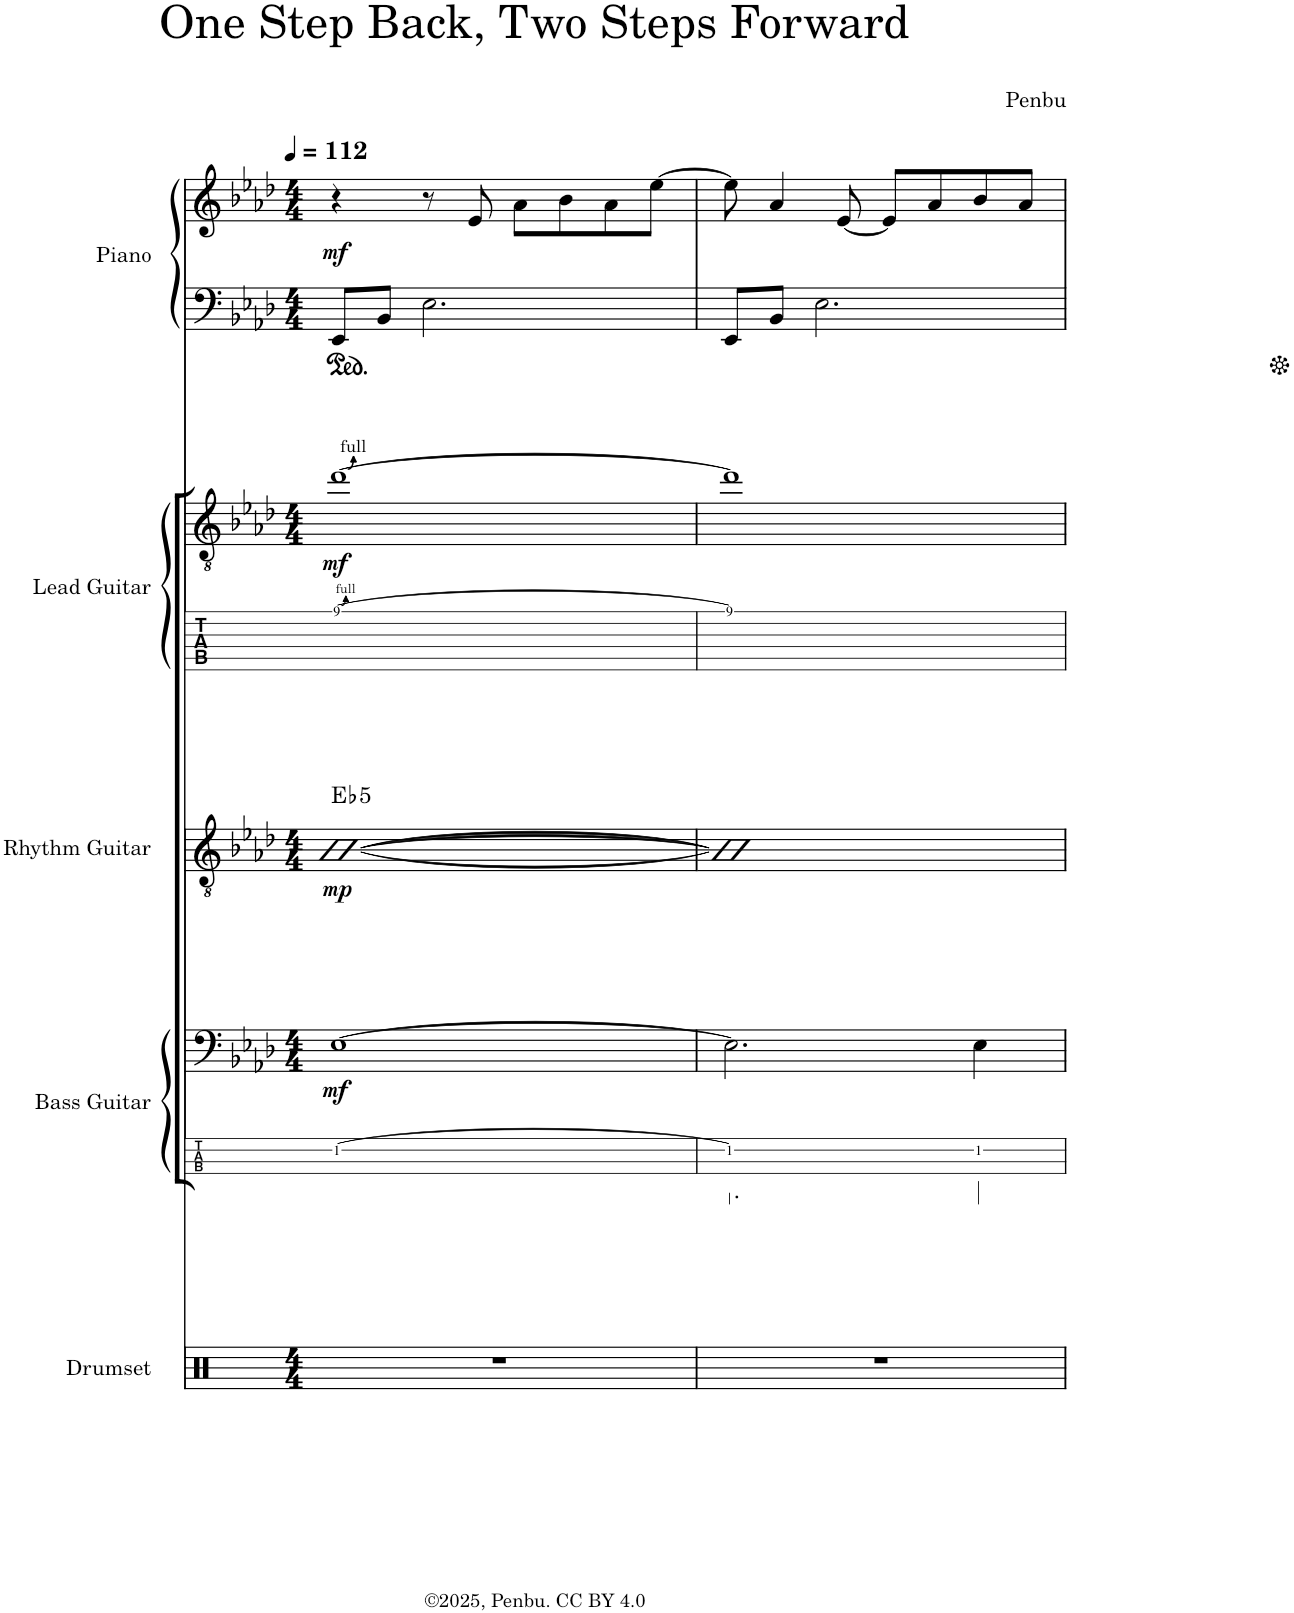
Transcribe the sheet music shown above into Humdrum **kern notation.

**kern	**kern	**kern	**dynam	**kern	**dynam	**harte	**kern	**kern	**dynam	**kern	**kern	**dynam
*part5	*part4	*part4	*part4	*part3	*part3	*part3	*part2	*part2	*part2	*part1	*part1	*part1
*staff8	*staff7	*staff6	*staff6/7	*staff5	*staff5	*	*staff4	*staff3	*staff3/4	*staff2	*staff1	*staff1/2
*I"Drumset	*I"Bass Guitar	*	*	*I"Rhythm Guitar	*	*	*I"Lead Guitar	*	*	*I"Piano	*	*
*I'D. Set	*I'B. Guit.	*	*	*I'Rh. Guit.	*	*	*I'Ld. Guit.	*	*	*I'Pno.	*	*
*	*stria4	*	*	*	*	*	*stria6	*	*	*	*	*
*clefX	*	*clefF4	*	*clefGv2	*	*	*	*clefGv2	*	*clefF4	*clefG2	*
*	*Trd7c12	*Trd7c12	*	*	*	*	*	*	*	*	*	*
*k[]	*k[b-e-a-d-]	*k[b-e-a-d-]	*	*k[b-e-a-d-]	*	*	*k[b-e-a-d-]	*k[b-e-a-d-]	*	*k[b-e-a-d-]	*k[b-e-a-d-]	*
*M4/4	*M4/4	*M4/4	*	*M4/4	*	*	*M4/4	*M4/4	*	*M4/4	*M4/4	*
*MM112	*MM112	*MM112	*	*MM112	*	*	*MM112	*MM112	*	*MM112	*MM112	*
=1	=1	=1	=1	=1	=1	=1	=1	=1	=1	=1	=1	=1
!	!	!	!LO:DY:b	!	!LO:DY:b	!LO:H:kt=5	!	!	!LO:DY:b	!	!	!LO:DY:b
1r	[1E-	[1E-	mf	[1E- [1B- [1e-	mp	Eb:(1,5)	[1dd-	[1dd-	mf	8EE-/L	4r	mf
.	.	.	.	.	.	.	.	.	.	8BB-/J	.	.
.	.	.	.	.	.	.	.	.	.	2.E-\	8r	.
.	.	.	.	.	.	.	.	.	.	.	8e-/	.
.	.	.	.	.	.	.	.	.	.	.	8a-\L	.
.	.	.	.	.	.	.	.	.	.	.	8b-\	.
.	.	.	.	.	.	.	.	.	.	.	8a-\	.
.	.	.	.	.	.	.	.	.	.	.	[8ee-\J	.
=2	=2	=2	=2	=2	=2	=2	=2	=2	=2	=2	=2	=2
1r	2.E-\]	2.E-\]	.	1E-] 1B-] 1e-]	.	.	1dd-]	1dd-]	.	8EE-/L	8ee-\]	.
.	.	.	.	.	.	.	.	.	.	8BB-/J	4a-/	.
.	.	.	.	.	.	.	.	.	.	2.E-\	.	.
.	.	.	.	.	.	.	.	.	.	.	[8e-/	.
.	.	.	.	.	.	.	.	.	.	.	8e-/L]	.
.	.	.	.	.	.	.	.	.	.	.	8a-/	.
.	4E-\	4E-\	.	.	.	.	.	.	.	.	8b-/	.
.	.	.	.	.	.	.	.	.	.	.	8a-/J	.
=	=	=	=	=	=	=	=	=	=	=	=	=
*-	*-	*-	*-	*-	*-	*-	*-	*-	*-	*-	*-	*-
